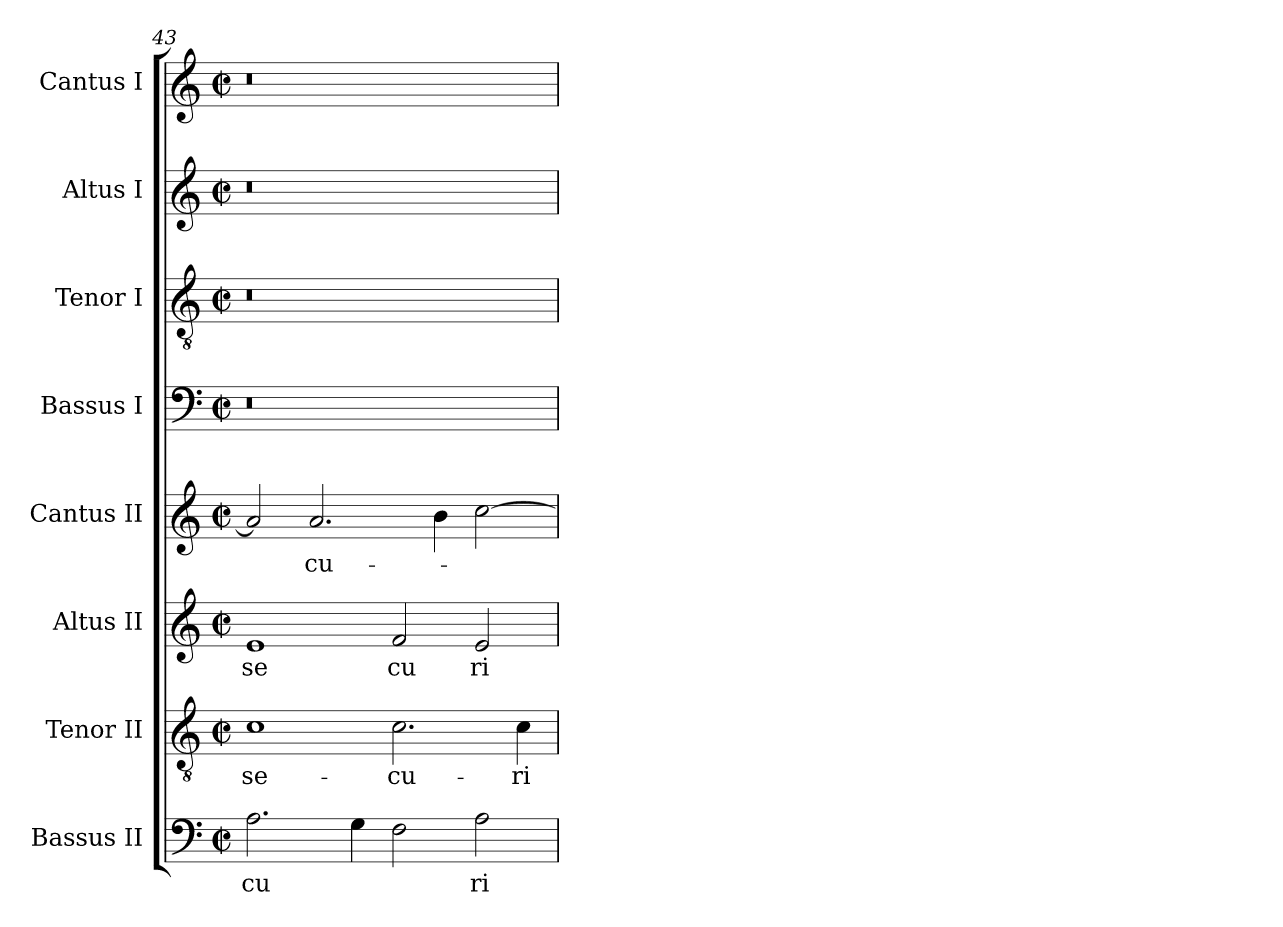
**kern	**text	**kern	**text	**kern	**text	**kern	**text	**kern	**kern	**kern	**kern
*part8	*part8	*part7	*part7	*part6	*part6	*part5	*part5	*part4	*part3	*part2	*part1
*staff8	*staff8	*staff7	*staff7	*staff6	*staff6	*staff5	*staff5	*staff4	*staff3	*staff2	*staff1
*I"Bassus II	*	*I"Tenor II	*	*I"Altus II	*	*I"Cantus II	*	*I"Bassus I	*I"Tenor I	*I"Altus I	*I"Cantus I
*clefF4	*	*clefGv2	*	*clefG2	*	*clefG2	*	*clefF4	*clefGv2	*clefG2	*clefG2
*M2/2	*	*M2/2	*	*M2/2	*	*M2/2	*	*M2/2	*M2/2	*M2/2	*M2/2
*met(c|)	*	*met(c|)	*	*met(c|)	*	*met(c|)	*	*met(c|)	*met(c|)	*met(c|)	*met(c|)
=43	=43	=43	=43	=43	=43	=43	=43	=43	=43	=43	=43
!	!LO:LY:b:cj	!	!LO:LY:b:cj	!	!LO:LY:b:cj	!	!	!	!	!	!
2.A\	cu	1c	se-	1e	se	2a/]	.	0r	0r	0r	0r
!	!	!	!	!	!	!	!LO:LY:b:cj	!	!	!	!
.	.	.	.	.	.	2.a/	-cu-	.	.	.	.
4G\	.	.	.	.	.	.	.	.	.	.	.
!	!	!	!LO:LY:b:cj	!	!LO:LY:b:cj	!	!	!	!	!	!
2F\	.	2.c\	-cu-	2f/	cu	.	.	.	.	.	.
.	.	.	.	.	.	4b\	.	.	.	.	.
!	!LO:LY:b:cj	!	!	!	!LO:LY:b:cj	!	!	!	!	!	!
2A\	ri	.	.	2e/	ri	[>2cc\	.	.	.	.	.
!	!	!	!LO:LY:b:cj	!	!	!	!	!	!	!	!
.	.	4c\	-ri-	.	.	.	.	.	.	.	.
=	=	=	=	=	=	=	=	=	=	=	=
*-	*-	*-	*-	*-	*-	*-	*-	*-	*-	*-	*-
